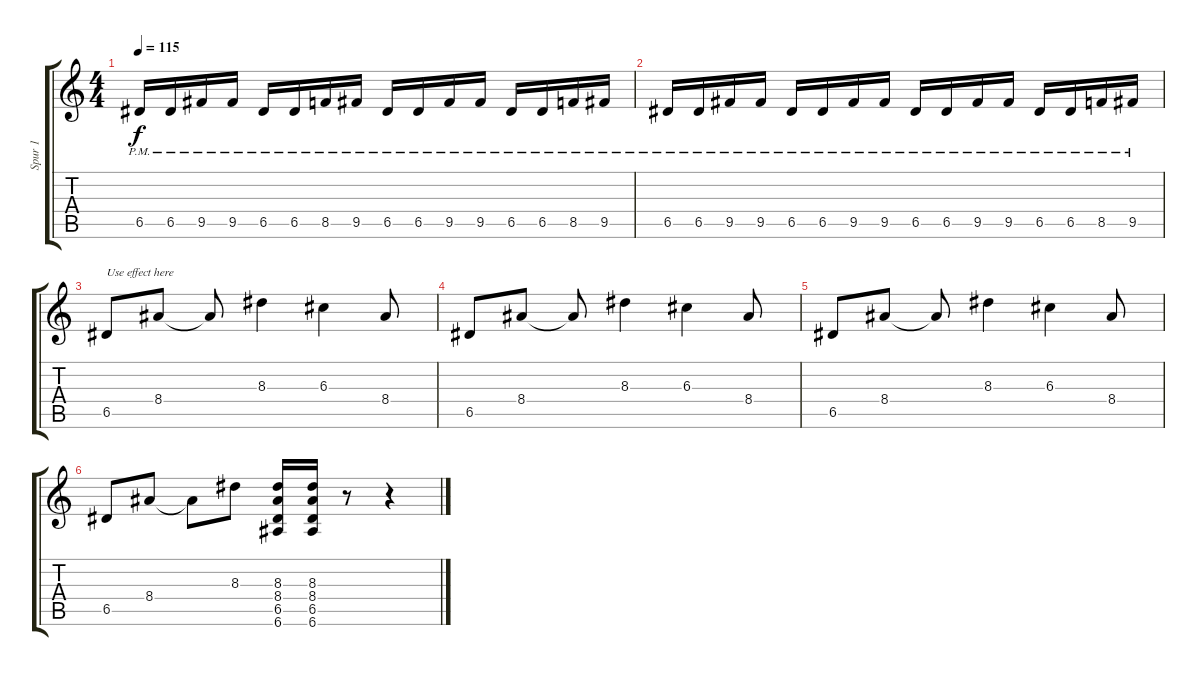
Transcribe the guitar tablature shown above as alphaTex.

\track ("Spur 1" "Spur 1") {instrument overdrivenguitar}
\staff {score tabs}
\tuning (E4 B3 G3 D3 A2 E2) {hide}
\ts (4 4)
\tempo 115
\clef g2
\ks c
6.5{pm}.16{dy f} 6.5{pm}.16 9.5{pm}.16 9.5{pm}.16 6.5{pm}.16 6.5{pm}.16 8.5{pm}.16 9.5{pm}.16 6.5{pm}.16 6.5{pm}.16 9.5{pm}.16 9.5{pm}.16 6.5{pm}.16 6.5{pm}.16 8.5{pm}.16 9.5{pm}.16 |
6.5{pm}.16 6.5{pm}.16 9.5{pm}.16 9.5{pm}.16 6.5{pm}.16 6.5{pm}.16 9.5{pm}.16 9.5{pm}.16 6.5{pm}.16 6.5{pm}.16 9.5{pm}.16 9.5{pm}.16 6.5{pm}.16 6.5{pm}.16 8.5{pm}.16 9.5{pm}.16 |
6.5.8{txt "Use effect here"} 8.4.8 8.4{t}.8 8.3.4 6.3.4 8.4.8 |
6.5.8 8.4.8 8.4{t}.8 8.3.4 6.3.4 8.4.8 |
6.5.8 8.4.8 8.4{t}.8 8.3.4 6.3.4 8.4.8 |
6.5.8 8.4.8 8.4{t}.8 8.3.8 (8.3 8.4 6.5 6.6).16 (8.3 8.4 6.5 6.6).16 r.8 r.4
